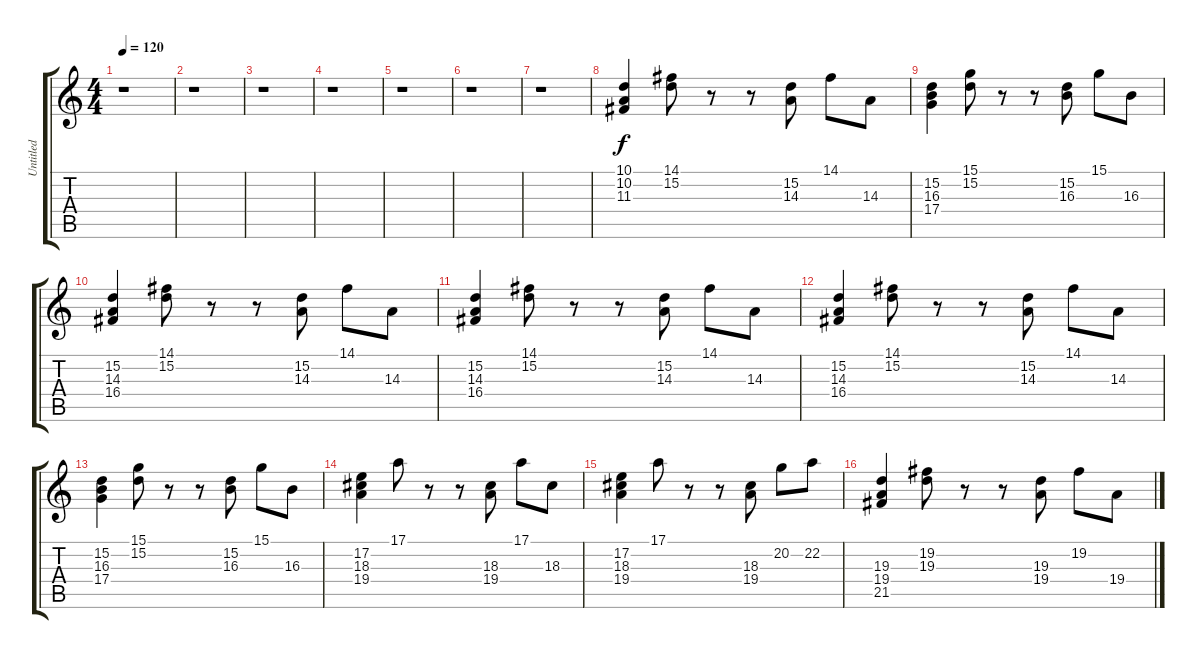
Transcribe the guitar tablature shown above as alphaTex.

\track ("Untitled" "Untitled") {instrument accordion}
\staff {score tabs}
\tuning (E4 B3 G3 D3 A2 E2) {hide}
\ts (4 4)
\tempo 120
\clef g2
\ks c
r.1{dy f} |
r.1 |
r.1 |
r.1 |
r.1 |
r.1 |
r.1 |
(10.1 10.2 11.3).4 (14.1 15.2).8 r.8 r.8 (15.2 14.3).8 14.1.8 14.3.8 |
(15.2 16.3 17.4).4 (15.1 15.2).8 r.8 r.8 (15.2 16.3).8 15.1.8 16.3.8 |
(15.2 14.3 16.4).4 (14.1 15.2).8 r.8 r.8 (15.2 14.3).8 14.1.8 14.3.8 |
(15.2 14.3 16.4).4 (14.1 15.2).8 r.8 r.8 (15.2 14.3).8 14.1.8 14.3.8 |
(15.2 14.3 16.4).4 (14.1 15.2).8 r.8 r.8 (15.2 14.3).8 14.1.8 14.3.8 |
(15.2 16.3 17.4).4 (15.1 15.2).8 r.8 r.8 (15.2 16.3).8 15.1.8 16.3.8 |
(17.2 18.3 19.4).4 17.1.8 r.8 r.8 (18.3 19.4).8 17.1.8 18.3.8 |
(17.2 18.3 19.4).4 17.1.8 r.8 r.8 (18.3 19.4).8 20.2.8 22.2.8 |
(19.3 19.4 21.5).4 (19.2 19.3).8 r.8 r.8 (19.3 19.4).8 19.2.8 19.4.8
